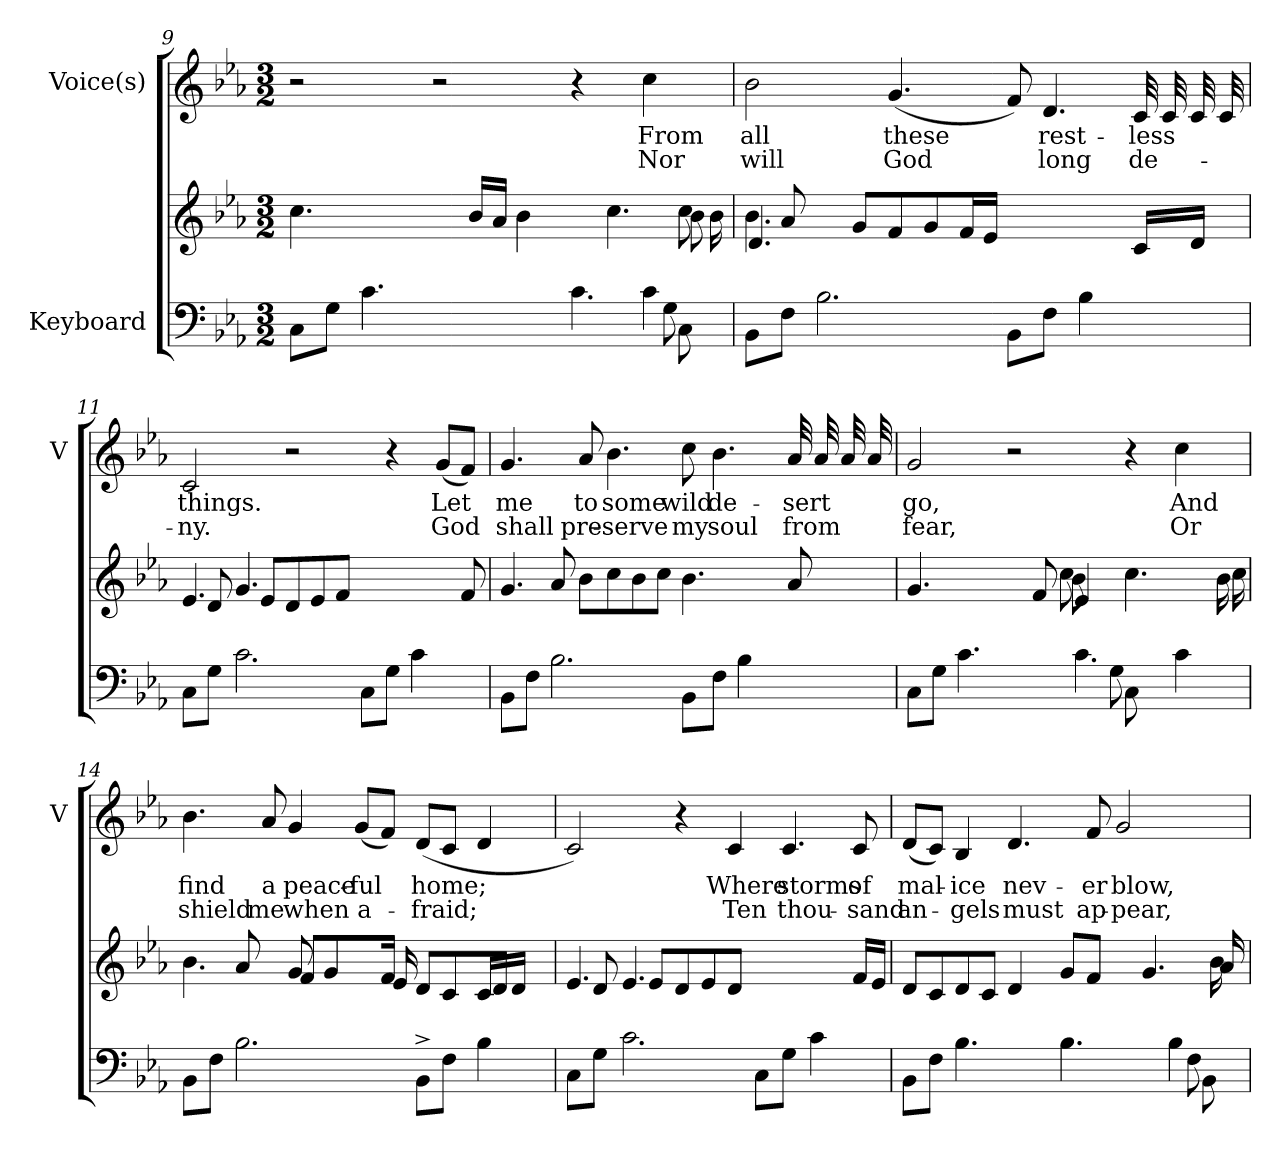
**kern	**kern	**kern	**text	**text
*part2	*part2	*part1	*part1	*part1
*staff3	*staff2	*staff1	*staff1	*staff1
*I"Keyboard	*	*I"Voice(s)	*	*
*	*	*I'V	*	*
!!LO:LB:g=z
*clefF4	*clefG2	*clefG2	*	*
*k[b-e-a-]	*k[b-e-a-]	*k[b-e-a-]	*	*
*E-:	*E-:	*E-:	*	*
*M3/2	*M3/2	*M3/2	*	*
=9	=9	=9	=9	=9
*^	*^	*	*	*
*	*^	*	*^	*	*	*
*	*	*	*	*	*^	*	*	*
8C\L	1ryy	1ryy	4.cc\	1ryy	1ryy	1ryy	2r	.	.
8G\J	.	.	.	.	.	.	.	.	.
4.c\	.	.	.	.	.	.	.	.	.
.	.	.	4ryy	.	.	.	.	.	.
.	.	.	.	.	.	.	2r	.	.
4.ryy	.	.	16b-/LL	.	.	.	.	.	.
.	.	.	16a-/JJ	.	.	.	.	.	.
.	.	.	4b-\	.	.	.	.	.	.
4.c\	4.ryy	4ryy	4.ryy	4.ryy	8ryy	4..ryy	4r	.	.
.	.	.	.	.	4.cc\	.	.	.	.
!	!	!	!	!	!	!	!	!LO:LY:b	!LO:LY:b
.	.	4c\	.	.	.	.	4cc\	From	Nor
8C\	8G\	.	8cc\	8b-\	.	.	.	.	.
.	.	.	.	.	.	16b-\	.	.	.
*	*v	*v	*	*	*	*	*	*	*
=10	=10	=10	=10	=10	=10	=10	=10	=10
!	!	!	!	!	!	!	!LO:LY:b	!LO:LY:b
*	*	*	*	*v	*v	*	*	*
8BB-\L	2..ryy	4.b-\	8ryy	4.d/	2b-\	all	will
8F\J	.	.	8a-/	.	.	.	.
2.B-\	.	.	8ryy	.	.	.	.
.	.	1ryy	8g/L	1ryy	.	.	.
!	!	!	!	!	!	!LO:LY:b	!LO:LY:b
.	.	.	8f/	.	(<4.g/	these	God
.	.	.	8g/	.	.	.	.
.	.	.	16f/L	.	.	.	.
.	.	.	16e-/JJ	.	.	.	.
.	8BB-\L	.	2ryy	.	8f/)	.	.
!	!	!	!	!	!	!LO:LY:b	!LO:LY:b
8ryy	8F\J	.	.	.	4.d/	rest-	long
4.ryy	4B-\	.	.	.	.	.	.
!	!	!	!	!	!	!LO:LY:b	!LO:LY:b
*	*	*	*	*	*tremolo	*	*
.	8ryy	8ryy	8ryy	16c/LL	32c/	-less	de-
.	.	.	.	.	32c/	.	.
.	.	.	.	16d/JJ	32c/	.	.
.	.	.	.	.	32c/	.	.
*	*	*	*	*	*Xtremolo	*	*
!!LO:LB:g=z
=11	=11	=11	=11	=11	=11	=11	=11
!	!	!	!	!	!	!LO:LY:b	!LO:LY:b
8C\L	2..ryy	4.e-/	8ryy	4ryy	2c/	things.	-ny.
8G\J	.	.	8d/	.	.	.	.
2.c\	.	.	8ryy	4.g/	.	.	.
.	.	1ryy	8e-/L	.	.	.	.
.	.	.	8d/	.	2r	.	.
.	.	.	8e-/	2.ryy	.	.	.
.	.	.	8f/J	.	.	.	.
.	8C\L	.	2ryy	.	.	.	.
8ryy	8G\J	.	.	.	4r	.	.
4.ryy	4c\	.	.	.	.	.	.
!	!	!	!	!	!	!LO:LY:b	!LO:LY:b
.	.	.	.	.	(<8g/L	Let	God
.	8ryy	8ryy	8ryy	8f/	8f/J)	.	.
=12	=12	=12	=12	=12	=12	=12	=12
!	!	!	!	!	!	!LO:LY:b	!LO:LY:b
*	*	*	*v	*v	*	*	*
8BB-\L	2..ryy	4.g/	4ryy	4.g/	me	shall
8F\J	.	.	.	.	.	.
2.B-\	.	.	8a-/	.	.	.
!	!	!	!	!	!LO:LY:b	!LO:LY:b
.	.	1ryy	8b-\L	8a-/	to	pre-
!	!	!	!	!	!LO:LY:b	!LO:LY:b
.	.	.	8cc\	4.b-\	some	-serve
.	.	.	8b-\	.	.	.
.	.	.	8cc\J	.	.	.
!	!	!	!	!	!LO:LY:b	!LO:LY:b
.	8BB-\L	.	4.b-\	8cc\	wild	my
!	!	!	!	!	!LO:LY:b	!LO:LY:b
8ryy	8F\J	.	.	4.b-\	de-	soul
4.ryy	4B-\	.	.	.	.	.
.	.	.	8ryy	.	.	.
!	!	!	!	!	!LO:LY:b	!LO:LY:b
*	*	*	*	*tremolo	*	*
.	8ryy	8ryy	8a-/	32a-/	-sert	from
.	.	.	.	32a-/	.	.
.	.	.	.	32a-/	.	.
.	.	.	.	32a-/	.	.
*	*	*	*	*Xtremolo	*	*
!!LO:PB:g=z
=13	=13	=13	=13	=13	=13	=13
*	*^	*^	*^	*	*	*
!	!	!	!	!	!	!	!	!LO:LY:b:rj	!LO:LY:b:rj
8C\L	1ryy	1ryy	4.g/	2.ryy	2.ryy	1ryy	2g/	go,	fear,
8G\J	.	.	.	.	.	.	.	.	.
4.c\	.	.	.	.	.	.	.	.	.
.	.	.	4ryy	.	.	.	.	.	.
.	.	.	.	.	.	.	2r	.	.
8ryy	.	.	8f/	.	.	.	.	.	.
4.c\	.	.	4e-/	8cc\	8b-\	.	.	.	.
.	.	.	.	2ryy	8ryy	.	.	.	.
.	8C\	8G\	2ryy	.	4.cc\	4..ryy	4r	.	.
4.ryy	4.ryy	8ryy	.	.	.	.	.	.	.
!	!	!	!	!	!	!	!	!LO:LY:b	!LO:LY:b
.	.	4c\	.	.	.	.	4cc\	And	Or
.	.	.	.	8ryy	16ryy	.	.	.	.
.	.	.	.	.	16b-\	16cc\	.	.	.
*v	*v	*v	*	*	*	*	*	*	*
=14	=14	=14	=14	=14	=14	=14	=14
!	!	!	!	!	!	!LO:LY:b	!LO:LY:b
8BB-\L	4.b-\	4ryy	2ryy	2..ryy	4.b-\	find	shield
8F\J	.	.	.	.	.	.	.
2.B-\	.	8a-/	.	.	.	.	.
!	!	!	!	!	!	!LO:LY:b	!LO:LY:b
.	8ryy	8ryy	.	.	8a-/	a	me
!	!	!	!	!	!	!LO:LY:b	!LO:LY:b
.	1ryy	8g/	8f/L	.	4g/	peace-	when
.	.	8ryy	8g/	.	.	.	.
!	!	!	!	!	!	!LO:LY:b	!LO:LY:b
.	.	2.ryy	8ryy	.	(<8g/L	-ful	a-
.	.	.	16f/Jk	16e-/	8f/J)	.	.
.	.	.	4ryy	16ryy	.	.	.
!	!	!	!	!	!	!LO:LY:b	!LO:LY:b
8BB-^>\L	.	.	.	8d/L	(<8d/L	home;	-fraid;
8F\J	.	.	.	8c/	8c/J	.	.
.	.	.	16ryy	.	.	.	.
4B-\	.	.	16c/LL	8d/J	4d/	.	.
.	.	.	16d/JJ	.	.	.	.
.	.	.	8ryy	8ryy	.	.	.
*	*	*	*v	*v	*	*	*
!!LO:LB:g=z
=15	=15	=15	=15	=15	=15	=15
*^	*	*	*	*	*	*
8C\L	2..ryy	4.e-/	8ryy	4ryy	2c/)	.	.
8G\J	.	.	8d/	.	.	.	.
2.c\	.	.	8ryy	4.e-/	.	.	.
.	.	1ryy	8e-/L	.	.	.	.
.	.	.	8d/	.	4r	.	.
.	.	.	8e-/	2.ryy	.	.	.
!	!	!	!	!	!	!LO:LY:b	!LO:LY:b
.	.	.	8d/J	.	4c/	Where	Ten
.	8C\L	.	2ryy	.	.	.	.
!	!	!	!	!	!	!LO:LY:b	!LO:LY:b
8ryy	8G\J	.	.	.	4.c/	storms	thou-
4.ryy	4c\	.	.	.	.	.	.
!	!	!	!	!	!	!LO:LY:b	!LO:LY:b
.	8ryy	8ryy	8ryy	16f/LL	8c/	of	-sand
.	.	.	.	16e-/JJ	.	.	.
=16	=16	=16	=16	=16	=16	=16	=16
*	*^	*	*	*	*	*	*
!	!	!	!	!	!	!	!LO:LY:b	!LO:LY:b
8BB-\L	1ryy	1ryy	8d/L	1ryy	1ryy	(<8d/L	mal-	an-
8F\J	.	.	8c/	.	.	8c/J)	.	.
!	!	!	!	!	!	!	!LO:LY:b	!LO:LY:b
4.B-\	.	.	8d/	.	.	4B-/	-ice	-gels
.	.	.	8c/J	.	.	.	.	.
!	!	!	!	!	!	!	!LO:LY:b	!LO:LY:b
.	.	.	4d/	.	.	4.d/	nev-	must
8ryy	.	.	.	.	.	.	.	.
4.B-\	.	.	8g/L	.	.	.	.	.
!	!	!	!	!	!	!	!LO:LY:b	!LO:LY:b
.	.	.	8f/J	.	.	8f/	-er	ap-
!	!	!	!	!	!	!	!LO:LY:b	!LO:LY:b
.	4.ryy	4ryy	8ryy	4..ryy	4..ryy	2g/	blow,	-pear,
4ryy	.	.	4.g/	.	.	.	.	.
.	.	4B-\	.	.	.	.	.	.
8BB-\	8F\	.	.	.	.	.	.	.
.	.	.	.	16a-/	16b-\	.	.	.
*v	*v	*v	*	*	*	*	*	*
*	*v	*v	*v	*	*	*
=	=	=	=	=
*-	*-	*-	*-	*-
